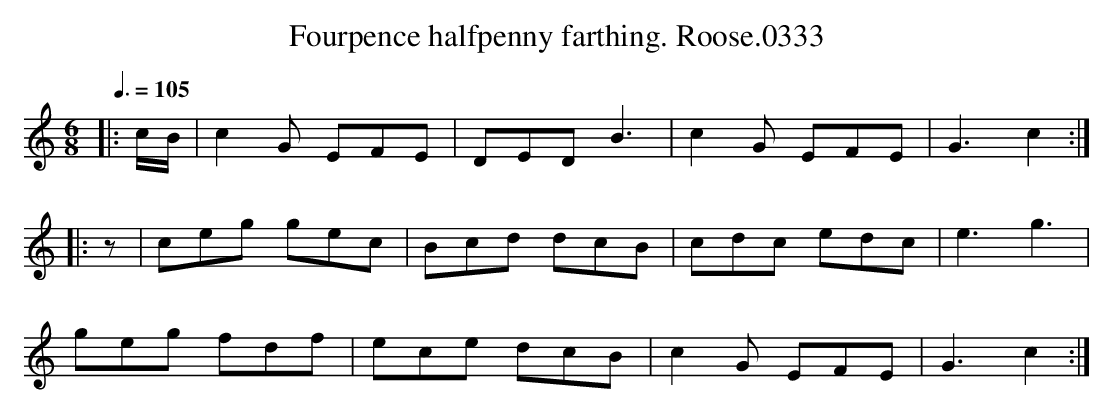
X:1
T:Fourpence halfpenny farthing. Roose.0333
M:6/8
L:1/8
Q:3/8=105
K:C
|:c/B/|c2G EFE|DED B3|c2G EFE|G3 c2:|
|:z|ceg gec|Bcd dcB|cdc edc|e3g3|
geg fdf|ece dcB|c2G EFE|G3c2:|
